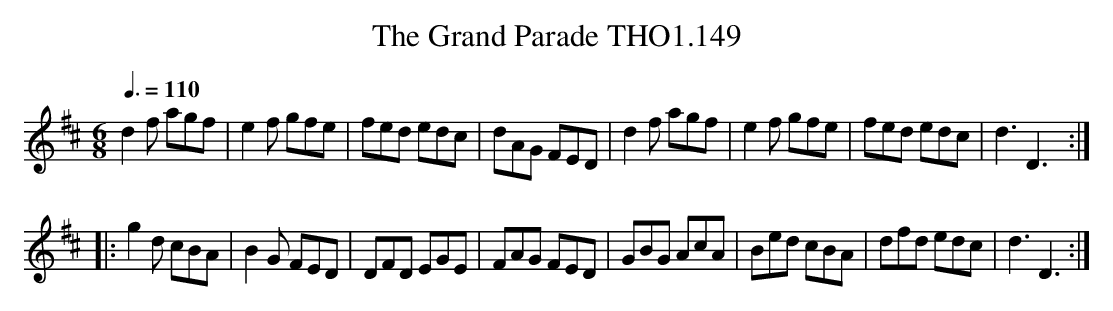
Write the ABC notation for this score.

X:1
T:Grand Parade THO1.149, The
M:6/8
L:1/8
Q:3/8=110
K:D
d2 f agf|e2 f gfe|fed edc|dAG FED|\
d2 f agf|e2 f gfe|fed edc|d3D3:|
|:g2 d cBA| B2 G FED|DFD EGE|FAG FED|\
GBG AcA|Bed cBA|dfd edc|d3D3:|
